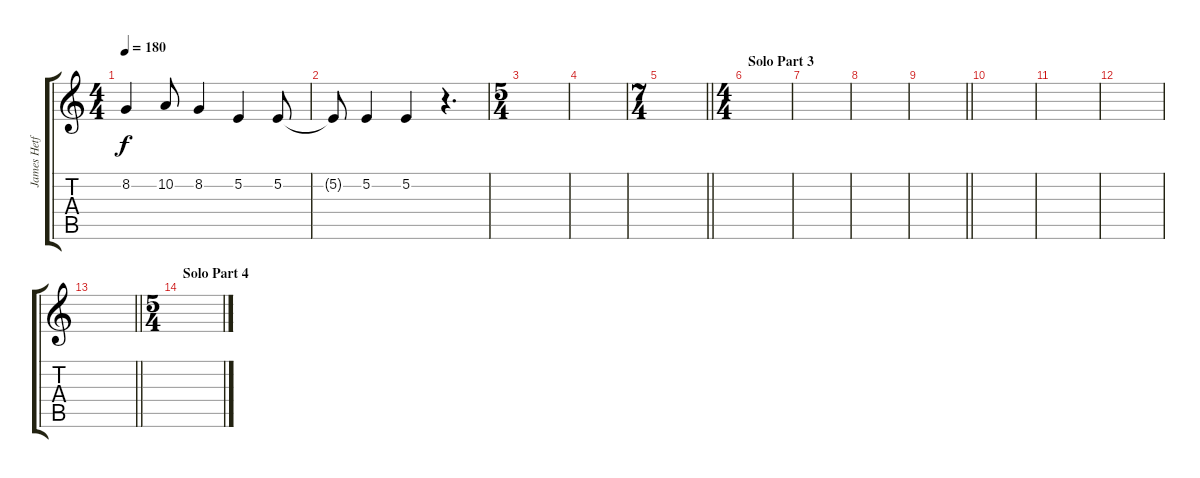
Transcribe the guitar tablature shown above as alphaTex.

\track ("James Hetfield (Vocals)" "James Hetf") {instrument lead2sawtooth}
\staff {score tabs}
\tuning (E4 B3 G3 D3 A2 E2) {hide}
\ts (4 4)
\tempo 180
\clef g2
\ks c
8.2.4{dy f} 10.2.8 8.2.4 5.2.4 5.2.8 |
5.2{t}.8 5.2.4 5.2.4 r.4{d} |
\ts (5 4)
|
|
\ts (7 4)
\barLineRight lightlight
|
\ts (4 4)
\section ("" "Solo Part 3")
|
|
|
\barLineRight lightlight
|
|
|
|
\barLineRight lightlight
|
\ts (5 4)
\section ("" "Solo Part 4")
